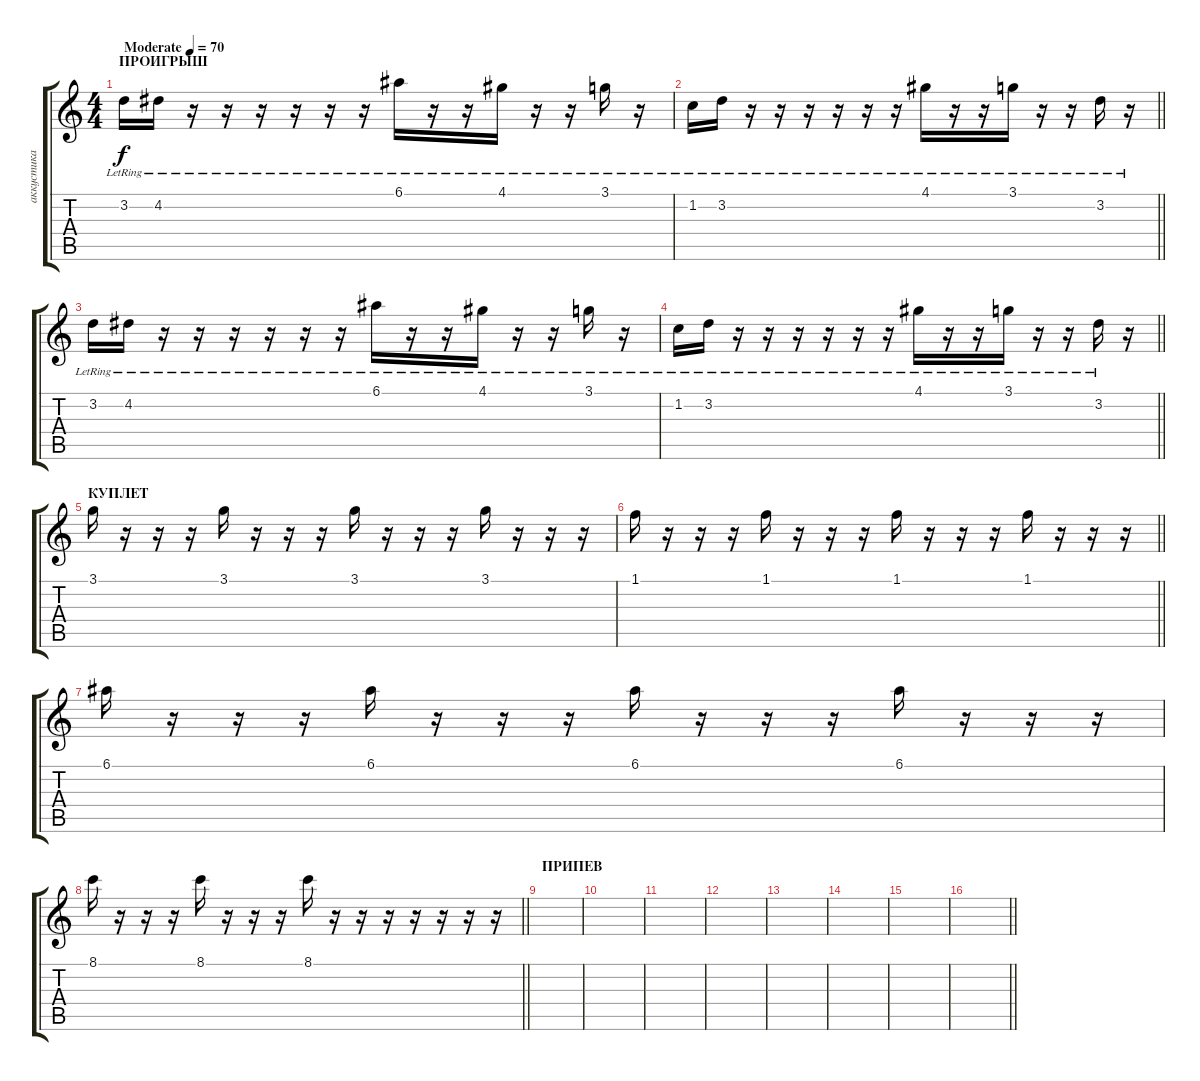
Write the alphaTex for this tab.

\track ("аккустика" "аккустика") {instrument acousticguitarsteel}
\staff {score tabs}
\tuning (E4 B3 G3 D3 A2 E2) {hide}
\ts (4 4)
\section ("" "ПРОИГРЫШ")
\tempo (70 "Moderate")
\clef g2
\ks c
3.2{lr}.16{dy f instrument acousticguitarsteel} 4.2{lr}.16 r.16 r.16 r.16 r.16 r.16 r.16 6.1{lr}.16 r.16 r.16 4.1{lr}.16 r.16 r.16 3.1{lr}.16 r.16 |
\barLineRight lightlight
1.2{lr}.16 3.2{lr}.16 r.16 r.16 r.16 r.16 r.16 r.16 4.1{lr}.16 r.16 r.16 3.1{lr}.16 r.16 r.16 3.2{lr}.16 r.16 |
\section ("" "")
3.2{lr}.16 4.2{lr}.16 r.16 r.16 r.16 r.16 r.16 r.16 6.1{lr}.16 r.16 r.16 4.1{lr}.16 r.16 r.16 3.1{lr}.16 r.16 |
\barLineRight lightlight
1.2{lr}.16 3.2{lr}.16 r.16 r.16 r.16 r.16 r.16 r.16 4.1{lr}.16 r.16 r.16 3.1{lr}.16 r.16 r.16 3.2{lr}.16 r.16 |
\section ("" "КУПЛЕТ")
3.1.16 r.16 r.16 r.16 3.1.16 r.16 r.16 r.16 3.1.16 r.16 r.16 r.16 3.1.16 r.16 r.16 r.16 |
\barLineRight lightlight
1.1.16 r.16 r.16 r.16 1.1.16 r.16 r.16 r.16 1.1.16 r.16 r.16 r.16 1.1.16 r.16 r.16 r.16 |
6.1.16 r.16 r.16 r.16 6.1.16 r.16 r.16 r.16 6.1.16 r.16 r.16 r.16 6.1.16 r.16 r.16 r.16 |
\barLineRight lightlight
8.1.16 r.16 r.16 r.16 8.1.16 r.16 r.16 r.16 8.1.16 r.16 r.16 r.16 r.16 r.16 r.16 r.16 |
\section ("" "ПРИПЕВ")
|
|
|
|
|
|
|
\barLineRight lightlight
